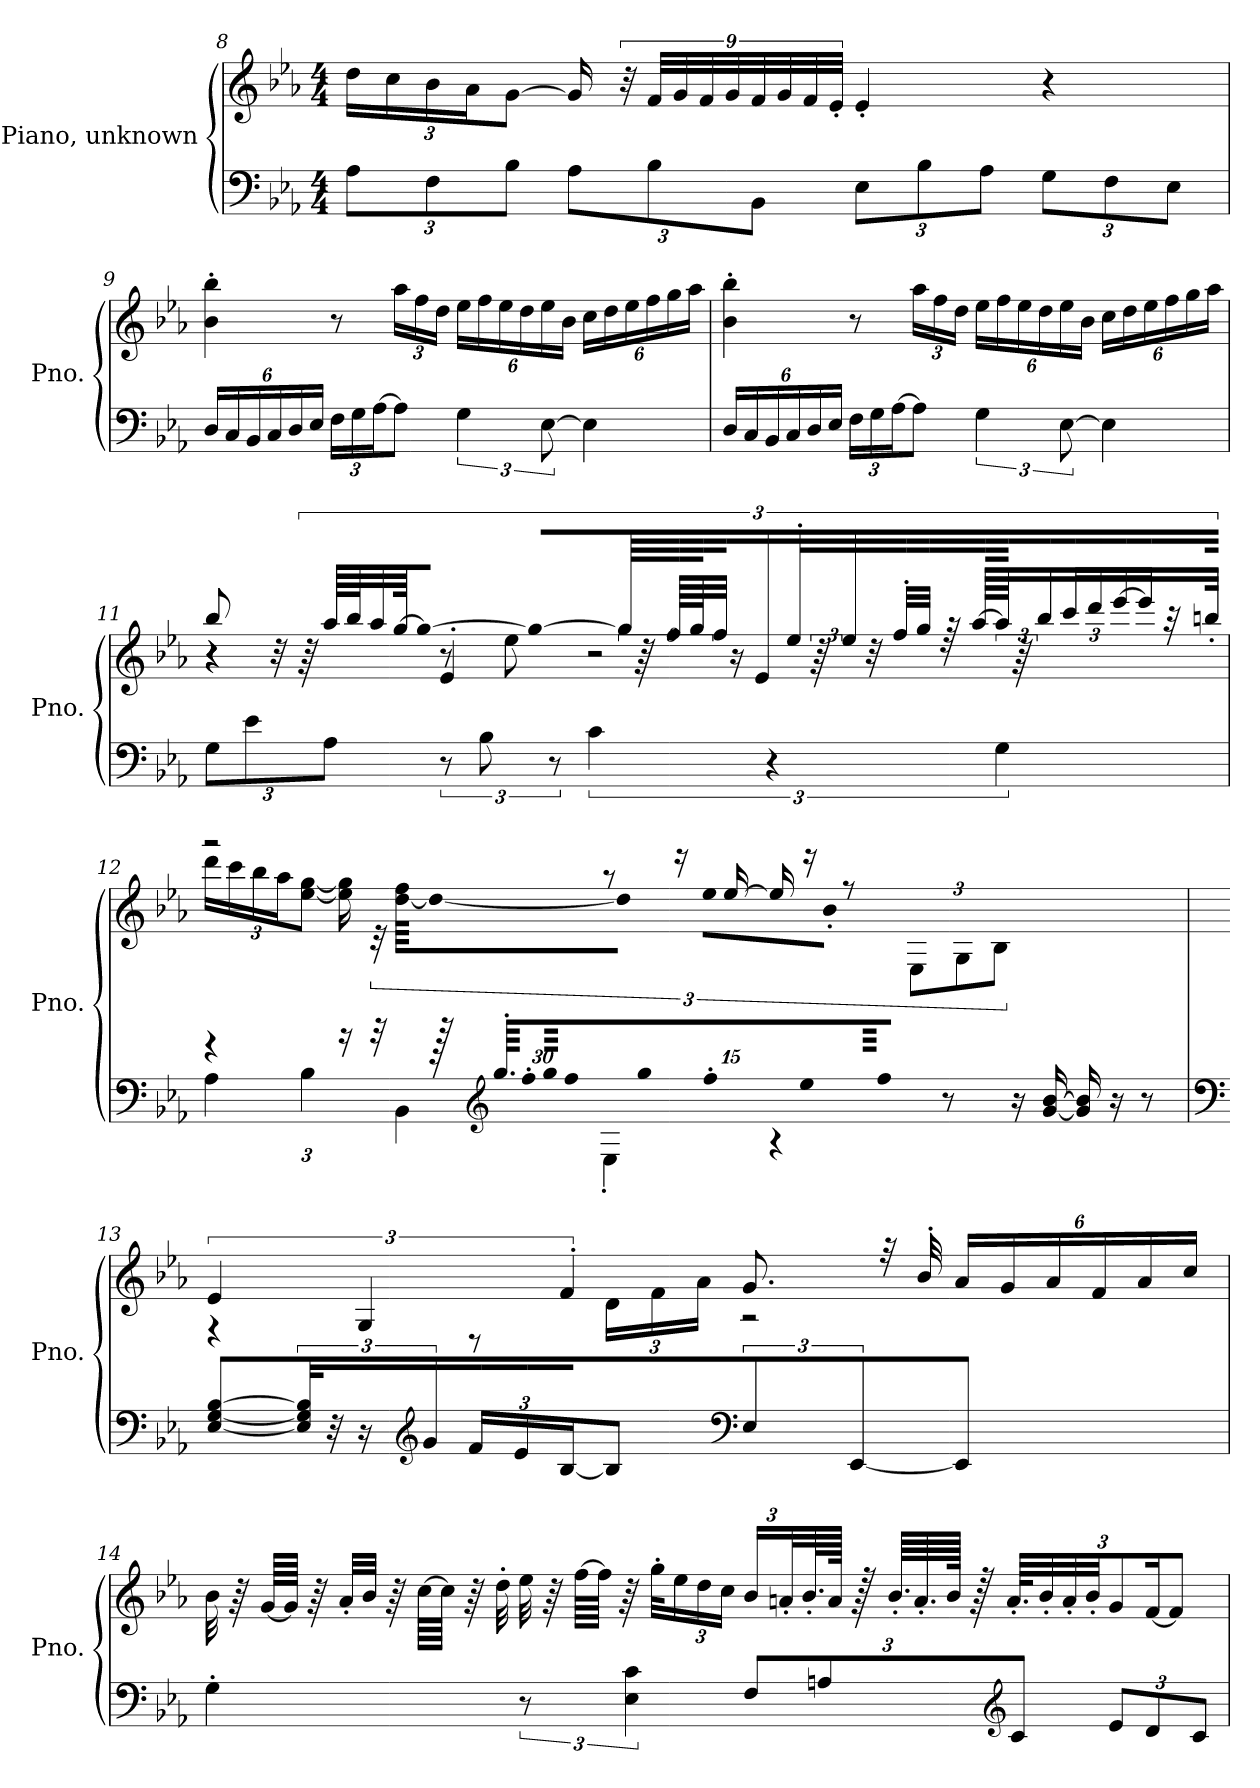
**kern	**kern
*part1	*part1
*staff2	*staff1
*I"Piano, unknown	*
*I'Pno.	*
!!LO:LB:g=z
*clefF4	*clefG2
*k[b-e-a-]	*k[b-e-a-]
*M4/4	*M4/4
*Xbrackettup	*Xbrackettup
=8	=8
12A-\L	24dd\LL
.	24cc\
12F\	24b-\
.	24a-\J
12B-\J	[12g\J
12A-\L	16g/]
*	*brackettup
.	48r
12B-\	48f/LLL
.	48g/
*	*Xbrackettup
.	48f/
.	48g/
12BB-\J	48f/
.	48g/
.	48f/
.	48e-'/JJJ
12E-\L	4e-'/
12B-\	.
12A-\J	.
12G\L	4r
12F\	.
12E-\J	.
=9	=9
24D/LL	4b-\' 4bb-\'
24C/	.
24BB-/	.
24C/	.
24D/	.
24E-/JJ	.
24F\LL	8r
24G\	.
[24A-\J	.
8A-\J]	24aa-\LL
.	24ff\
.	24dd\JJ
*brackettup	*
6G\	24ee-\LL
.	24ff\
.	24ee-\
.	24dd\
[12E-\	24ee-\
.	24b-\JJ
4E-\]	24cc\LL
.	24dd\
.	24ee-\
.	24ff\
.	24gg\
.	24aa-\JJ
!!LO:PB:g=z
=10	=10
*Xbrackettup	*
24D/LL	4b-\' 4bb-\'
24C/	.
24BB-/	.
24C/	.
24D/	.
24E-/JJ	.
24F\LL	8r
24G\	.
[24A-\J	.
8A-\J]	24aa-\LL
.	24ff\
.	24dd\JJ
*brackettup	*
6G\	24ee-\LL
.	24ff\
.	24ee-\
.	24dd\
[12E-\	24ee-\
.	24b-\JJ
4E-\]	24cc\LL
.	24dd\
.	24ee-\
.	24ff\
.	24gg\
.	24aa-\JJ
!!LO:LB:g=z
=11	=11
*Xbrackettup	*
*	*^
*	*	*^
12G\L	8bb-/	4r	4r
12e-\	.	.	.
.	32r	.	.
*	*brackettup	*	*
.	96r	.	.
12A-\J	96aa-/LLLL	.	.
.	96bb-/J	.	.
*	*Xbrackettup	*	*
.	48aa-/	.	.
.	[96gg/K	.	.
.	32gg/JJJ_	.	.
*brackettup	*	*	*
12r	16gg/LL_	8r	4e-'/
*	*brackettup	*	*
.	96gg/JJkk]	.	.
.	96r	.	.
12B-\	96ff/LLLL	.	.
*	*Xbrackettup	*	*
.	96gg/J	.	.
.	48ff/JJJ	.	.
.	16r	8ee-\	.
12r	.	.	.
.	16e-/	.	.
6c\	32ee-'/	2r	2r
*	*brackettup	*	*
.	96r	.	.
.	48ee-/	.	.
.	32r	.	.
.	32ff'/LLL	.	.
.	32gg/JJJ	.	.
.	64r	.	.
6r	.	.	.
.	[64aa-/LLLL	.	.
.	96aa-/JJJJ]	.	.
.	96r	.	.
.	24bb-/	.	.
*	*Xbrackettup	*	*
.	24ccc/LL	.	.
.	24ddd/	.	.
6G\	[24eee-/	.	.
.	16eee-/JJ]	.	.
.	32r	.	.
.	32bbn'/	.	.
*	*	*v	*v
!!LO:LB:g=z
=12	=12	=12
*^	*	*
4r	6A-\	2r	24ddd\LL
.	.	.	24ccc\
.	.	.	24bb-\
.	.	.	24aa-\J
.	6B-\	.	[12ee-\ [12gg\J
16r	.	.	16ee-\] 16gg\]
*	*	*	*brackettup
32r	.	.	48r
.	6BB-\	.	[96dd\ 96ff\KLLL
128r	.	.	32dd\JJ_
*clefG2	*	*	*
64.gg'/LLLL	.	.	.
*Xbrackettup	*	*	*
!LO:N:vis=64	!	!	!
960%17ff'/	.	.	8dd\J]
!LO:N:vis=64	!	!	!
960%17gg/	.	.	.
1920ryy	.	.	.
!LO:N:vis=64	!	!	!
960%17ff/	.	.	.
!LO:N:vis=64	!	!	!
960%17gg/	.	.	.
!LO:N:vis=64	!	!	!
960%17ff'/	.	.	.
!LO:N:vis=64	!	!	!
960%17ee-/	.	.	.
1920ryy	.	.	.
!LO:N:vis=64	!	!	!
960%17ff/JJJJ	.	.	.
8r	4E-'\	8r	8ee-\L
16r	.	16r	8b-'\J
[16g/ [16b-/	.	[16ee-/	.
*	*	*	*Xbrackettup
16g/] 16b-/]	4r	16ee-/]	12E-\L
16r	.	16r	.
.	.	.	12G\
8r	.	8r	.
.	.	.	12B-\J
*v	*v	*	*
!!LO:LB:g=z	!!
=13	=13	=13
*clefF4	*	*
*	*brackettup	*
[8E-\ [8G\ [8B-\L	6e-/	4r
*brackettup	*	*
48E-\] 48G\] 48B-\]Jkk	.	.
48r	.	.
24r	6G/	.
*clefG2	*	*
24g/	.	.
*Xbrackettup	*	*
24f/LL	.	8r
24e-/	.	.
[24B-/J	6f'/	.
*	*	*Xbrackettup
8B-/J]	.	24d\LL
.	.	24f\
.	.	24a-\JJ
*clefF4	*	*
*brackettup	*	*
6E-\	8.g/	2r
[12EE-/	.	.
.	32r	.
.	32b-'/	.
4EE-/]	24a-/LL	.
.	24g/	.
.	24a-/	.
.	24f/	.
.	24a-/	.
.	24cc/JJ	.
*	*v	*v
!!LO:LB:g=z
=14	=14
4G'\	32b-\
.	64r
.	[64g/LLLL
.	64g/JJJJ]
.	64r
.	32a-'/LLL
.	32b-/JJJ
.	64r
.	[64cc\LLLL
.	64cc\JJJJ]
.	64r
.	32dd'\
12r	32ee-\
.	64r
.	[64ff\LLLL
.	64ff\JJJJ]
.	64r
6E-\ 6c\	.
.	32gg'\KLL
.	24ee-\
.	24dd\
.	24cc\JJ
*Xbrackettup	*
12F/L	24b-/LL
.	48an'/L
.	64.b-'/L
12An/	.
.	128a/JJJJk
.	128r
.	64.b-'/LLLL
.	64.a'/
.	128b-/JJJJk
.	128r
.	64.a'/KLLL
*clefG2	*
12c/J	.
.	48b-'/
.	48a'/
.	48b-'/JJ
12e-/L	12g/
12d/	[24f/K
.	8f/J]
12c/J	.
=	=
*-	*-
